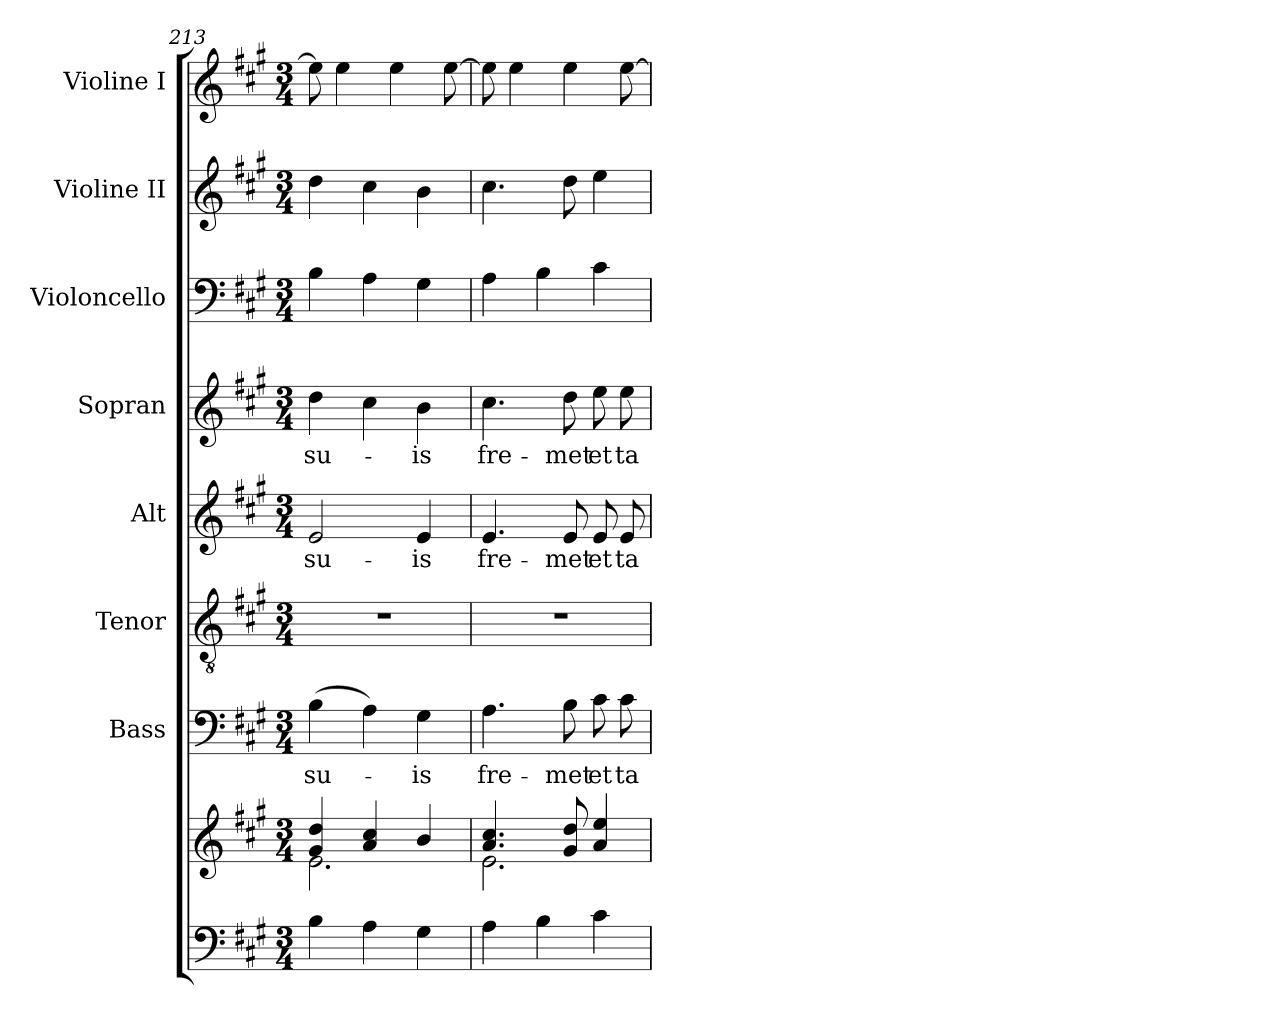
**kern	**kern	**kern	**text	**kern	**kern	**text	**kern	**text	**kern	**kern	**kern
*part8	*part8	*part7	*part7	*part6	*part5	*part5	*part4	*part4	*part3	*part2	*part1
*staff9	*staff8	*staff7	*staff7	*staff6	*staff5	*staff5	*staff4	*staff4	*staff3	*staff2	*staff1
*	*	*I"Bass	*	*I"Tenor	*I"Alt	*	*I"Sopran	*	*I"Violoncello	*I"Violine II	*I"Violine I
*	*	*I'B.	*	*I'T.	*I'A.	*	*I'S.	*	*I'Vc.	*I'Vl. II	*I'Vl. I
*clefF4	*clefG2	*clefF4	*	*clefGv2	*clefG2	*	*clefG2	*	*clefF4	*clefG2	*clefG2
*	*	*	*	*	*	*	*	*	*ITrd7c12	*	*
*k[f#c#g#]	*k[f#c#g#]	*k[f#c#g#]	*	*k[f#c#g#]	*k[f#c#g#]	*	*k[f#c#g#]	*	*k[f#c#g#]	*k[f#c#g#]	*k[f#c#g#]
*A:	*A:	*A:	*	*A:	*A:	*	*A:	*	*A:	*A:	*A:
*M3/4	*M3/4	*M3/4	*	*M3/4	*M3/4	*	*M3/4	*	*M3/4	*M3/4	*M3/4
=213	=213	=213	=213	=213	=213	=213	=213	=213	=213	=213	=213
*	*^	*	*	*	*	*	*	*	*	*	*
!	!	!	!	!LO:LY:b	!	!	!LO:LY:b	!	!LO:LY:b	!	!	!
4B\	4g#/ 4dd/	2.e\	(>4B\	su-	2.r	2e/	su-	4dd\	su-	4BB\	4dd\	8ee\]
.	.	.	.	.	.	.	.	.	.	.	.	4ee\
4A\	4a/ 4cc#/	.	4A\)	.	.	.	.	4cc#\	.	4AA\	4cc#\	.
.	.	.	.	.	.	.	.	.	.	.	.	4ee\
!	!	!	!	!LO:LY:b	!	!	!LO:LY:b	!	!LO:LY:b	!	!	!
4G#\	4b/	.	4G#\	-is	.	4e/	-is	4b\	-is	4GG#\	4b\	.
.	.	.	.	.	.	.	.	.	.	.	.	[8ee\
=214	=214	=214	=214	=214	=214	=214	=214	=214	=214	=214	=214	=214
!	!	!	!	!LO:LY:b	!	!	!LO:LY:b	!	!LO:LY:b	!	!	!
4A\	4.a/ 4.cc#/	2.e\	4.A\	fre-	2.r	4.e/	fre-	4.cc#\	fre-	4AA\	4.cc#\	8ee\]
.	.	.	.	.	.	.	.	.	.	.	.	4ee\
4B\	.	.	.	.	.	.	.	.	.	4BB\	.	.
!	!	!	!	!LO:LY:b	!	!	!LO:LY:b	!	!LO:LY:b	!	!	!
.	8g#/ 8dd/	.	8B\	-met	.	8e/	-met	8dd\	-met	.	8dd\	4ee\
!	!	!	!	!LO:LY:b	!	!	!LO:LY:b	!	!LO:LY:b	!	!	!
4c#\	4a/ 4ee/	.	8c#\	et	.	8e/	et	8ee\	et	4C#\	4ee\	.
!	!	!	!	!LO:LY:b	!	!	!LO:LY:b	!	!LO:LY:b	!	!	!
.	.	.	8c#\	ta-	.	8e/	ta-	8ee\	ta-	.	.	[8ee\
*	*v	*v	*	*	*	*	*	*	*	*	*	*
=	=	=	=	=	=	=	=	=	=	=	=
*-	*-	*-	*-	*-	*-	*-	*-	*-	*-	*-	*-
